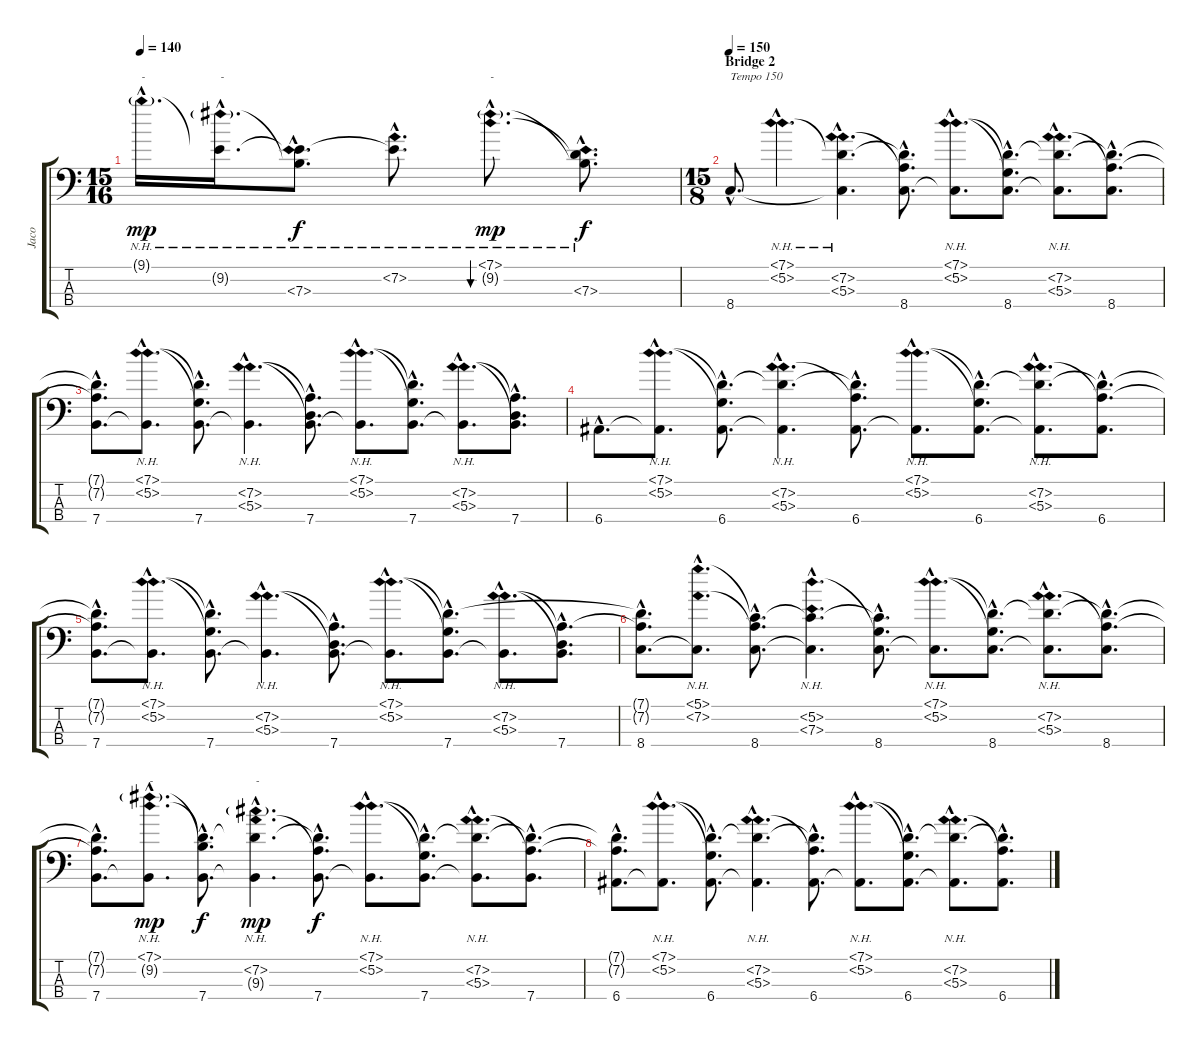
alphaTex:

\track ("Jaco" "Jaco") {instrument electricbassfinger}
\staff {score tabs}
\tuning (G2 D2 A1 E1) {hide}
\ts (15 16)
\tempo 140
\clef f4
\ks c
9.1{nh g hac}.16{d txt "-" dy mp} (9.1{hac t} 9.2{nh g hac}).16{d txt "-"} (9.1{hac t} 9.2{hac t} 7.3{nh hac}).8{d dy f} (9.1{hac t} 7.2{nh hac}).8{d} (7.1{nh hac} 9.2{nh g hac}).8{d bu 60 txt "-" dy mp} (7.1{hac t} 9.2{hac t} 7.3{nh hac}).8{d dy f} |
\ts (15 8)
\section ("" "Bridge 2")
\tempo 150
8.4{hac}.8{d txt "Tempo 150"} (7.1{nh hac} 5.2{nh hac}).4{d} (7.1{hac t} 7.2{nh hac} 5.3{nh hac} 8.4{hac t}).4{d} (7.1{hac t} 7.2{hac t} 8.4{hac}).8{d} (7.1{nh hac} 5.2{nh hac} 8.4{hac t}).8{d} (7.1{hac t} 5.2{hac t} 8.4{hac}).8{d} (7.1{hac t} 7.2{nh hac} 5.3{nh hac} 8.4{hac t}).8{d} (7.1{hac t} 7.2{hac t} 8.4{hac}).8{d} |
(7.1{hac t} 7.2{hac t} 7.4{hac}).8{d} (7.1{nh hac} 5.2{nh hac} 7.4{hac t}).8{d} (7.1{hac t} 5.2{hac t} 7.4{hac}).8{d} (7.2{nh hac} 5.3{nh hac} 7.4{hac t}).4{d} (7.2{hac t} 5.3{hac t} 7.4{hac}).8{d} (7.1{nh hac} 5.2{nh hac} 7.4{hac t}).8{d} (7.1{hac t} 5.2{hac t} 7.4{hac}).8{d} (7.2{nh hac} 5.3{nh hac} 7.4{hac t}).8{d} (7.2{hac t} 5.3{hac t} 7.4{hac}).8{d} |
6.4{hac}.8{d} (7.1{nh hac} 5.2{nh hac} 6.4{hac t}).8{d} (7.1{hac t} 5.2{hac t} 6.4{hac}).8{d} (7.1{hac t} 7.2{nh hac} 5.3{nh hac} 6.4{hac t}).4{d} (7.1{hac t} 7.2{hac t} 6.4{hac}).8{d} (7.1{nh hac} 5.2{nh hac} 6.4{hac t}).8{d} (7.1{hac t} 5.2{hac t} 6.4{hac}).8{d} (7.1{hac t} 7.2{nh hac} 5.3{nh hac} 6.4{hac t}).8{d} (7.1{hac t} 7.2{hac t} 6.4{hac}).8{d} |
(7.1{hac t} 7.2{hac t} 7.4{hac}).8{d} (7.1{nh hac} 5.2{nh hac} 7.4{hac t}).8{d} (7.1{hac t} 5.2{hac t} 7.4{hac}).8{d} (7.2{nh hac} 5.3{nh hac} 7.4{hac t}).4{d} (7.2{hac t} 5.3{hac t} 7.4{hac}).8{d} (7.1{nh hac} 5.2{nh hac} 7.4{hac t}).8{d} (7.1{hac t} 5.2{hac t} 7.4{hac}).8{d} (7.2{nh hac} 5.3{nh hac} 7.4{hac t}).8{d} (7.2{hac t} 5.3{hac t} 7.4{hac}).8{d} |
(7.1{hac t} 7.2{hac t} 8.4{hac}).8{d} (5.1{nh hac} 7.2{nh hac} 8.4{hac t}).8{d} (5.1{hac t} 7.2{hac t} 8.4{hac}).8{d} (5.1{hac t} 5.2{nh hac} 7.3{nh hac} 8.4{hac t}).4{d} (5.1{hac t} 5.2{hac t} 8.4{hac}).8{d} (7.1{nh hac} 5.2{nh hac} 8.4{hac t}).8{d} (7.1{hac t} 5.2{hac t} 8.4{hac}).8{d} (7.1{hac t} 7.2{nh hac} 5.3{nh hac} 8.4{hac t}).8{d} (7.1{hac t} 7.2{hac t} 8.4{hac}).8{d} |
(7.1{hac t} 7.2{hac t} 7.4{hac}).8{d} (7.1{nh hac} 9.2{nh g hac} 7.4{hac t}).8{d txt "-" dy mp} (7.1{hac t} 9.2{hac t} 7.4{hac}).8{d dy f} (7.1{hac t} 7.2{nh hac} 9.3{nh g hac} 7.4{hac t}).4{d txt "-" dy mp} (7.1{hac t} 7.2{hac t} 7.4{hac}).8{d dy f} (7.1{nh hac} 5.2{nh hac} 7.4{hac t}).8{d} (7.1{hac t} 5.2{hac t} 7.4{hac}).8{d} (7.1{hac t} 7.2{nh hac} 5.3{nh hac} 7.4{hac t}).8{d} (7.1{hac t} 7.2{hac t} 7.4{hac}).8{d} |
(7.1{hac t} 7.2{hac t} 6.4{hac}).8{d} (7.1{nh hac} 5.2{nh hac} 6.4{hac t}).8{d} (7.1{hac t} 5.2{hac t} 6.4{hac}).8{d} (7.1{hac t} 7.2{nh hac} 5.3{nh hac} 6.4{hac t}).4{d} (7.1{hac t} 7.2{hac t} 6.4{hac}).8{d} (7.1{nh hac} 5.2{nh hac} 6.4{hac t}).8{d} (7.1{hac t} 5.2{hac t} 6.4{hac}).8{d} (7.1{hac t} 7.2{nh hac} 5.3{nh hac} 6.4{hac t}).8{d} (7.1{hac t} 7.2{hac t} 6.4{hac}).8{d}
